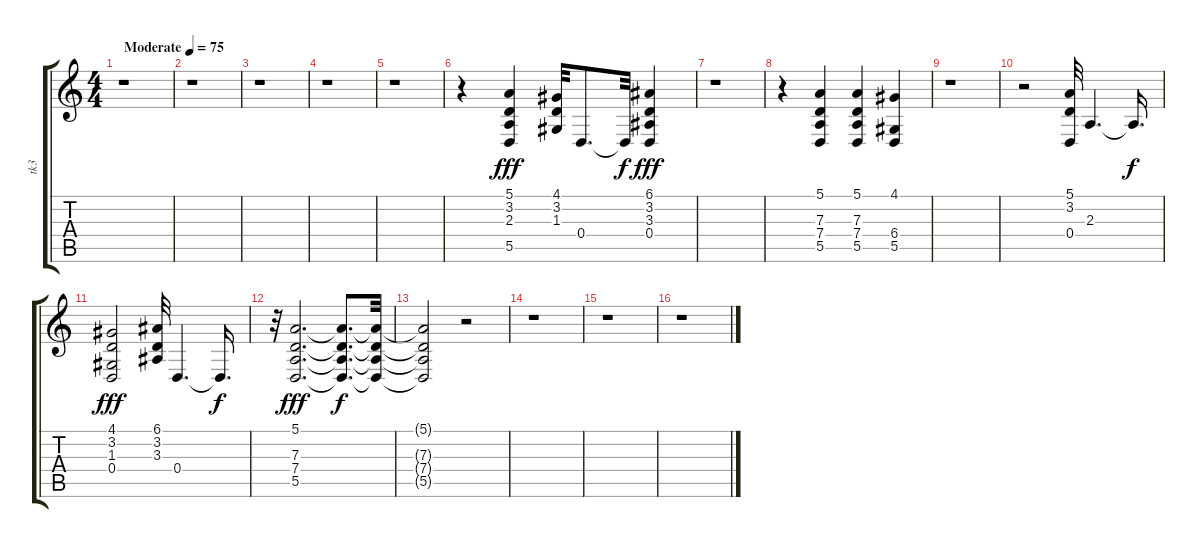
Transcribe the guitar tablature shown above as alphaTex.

\track ("tk3" "tk3") {instrument choiraahs}
\staff {score tabs}
\tuning (E4 B3 G3 D3 A2 E2) {hide}
\ts (4 4)
\tempo (75 "Moderate")
\clef g2
\ks c
r.1{dy fff instrument choiraahs} |
r.1 |
r.1 |
r.1 |
r.1 |
r.4 (5.1 3.2 2.3 5.5).4 (4.1 3.2 1.3).32 0.4.8{d} 0.4{t}.32{dy f} (6.1 3.2 3.3 0.4).4{dy fff} |
r.1 |
r.4 (5.1 7.3 7.4 5.5).4 (5.1 7.3 7.4 5.5).4 (4.1 6.4 5.5).4 |
r.1 |
r.2 (5.1 3.2 0.4).32 2.3.4{d} 2.3{t}.16{d dy f} |
(4.1 3.2 1.3 0.4).2{dy fff} (6.1 3.2 3.3).32 0.4.4{d} 0.4{t}.16{d dy f} |
r.32 (5.1 7.3 7.4 5.5).2{d dy fff} (5.1{t} 7.3{t} 7.4{t} 5.5{t}).8{d dy f} (5.1{t} 7.3{t} 7.4{t} 5.5{t}).32 |
(5.1{t} 7.3{t} 7.4{t} 5.5{t}).2 r.2 |
r.1 |
r.1 |
r.1
